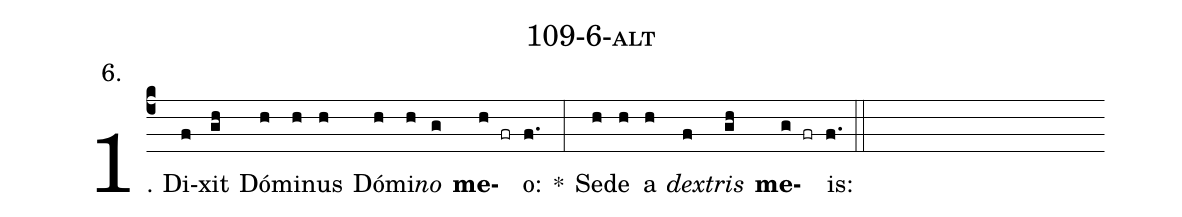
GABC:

name: 109-6-alt;
annotation: 6.;
%%
(c4)1. Di(f)xit(gh) Dó(h)mi(h)nus(h) Dó(h)mi(h)<i>no</i>(g) <b>me</b>(h fr)o:(f.) *(:) Se(h)de(h) a(h) <i>dex</i>(f)<i>tris</i>(gh) <b>me</b>(g fr)is:(f.) (::)
